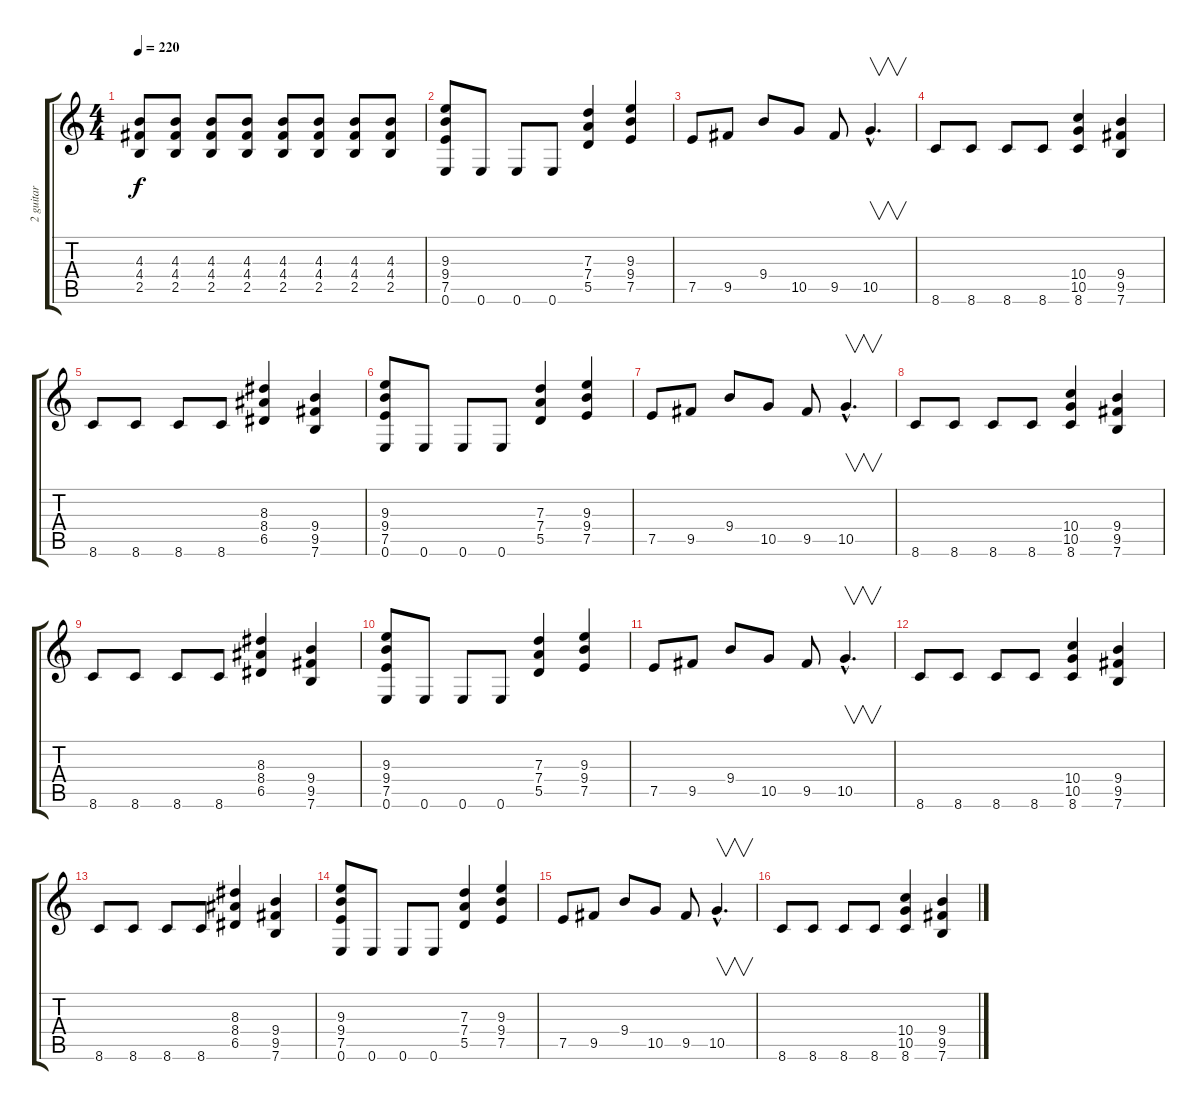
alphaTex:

\track ("2 guitar" "2 guitar") {instrument overdrivenguitar}
\staff {score tabs}
\tuning (E4 B3 G3 D3 A2 E2) {hide}
\ts (4 4)
\tempo 220
\clef g2
\ks c
(4.3 4.4 2.5).8{dy f} (4.3 4.4 2.5).8 (4.3 4.4 2.5).8 (4.3 4.4 2.5).8 (4.3 4.4 2.5).8 (4.3 4.4 2.5).8 (4.3 4.4 2.5).8 (4.3 4.4 2.5).8 |
(9.3 9.4 7.5 0.6).8 0.6.8 0.6.8 0.6.8 (7.3 7.4 5.5).4 (9.3 9.4 7.5).4 |
7.5.8 9.5.8 9.4.8 10.5.8 9.5.8 10.5{hac}.4{v d} |
8.6.8 8.6.8 8.6.8 8.6.8 (10.4 10.5 8.6).4 (9.4 9.5 7.6).4 |
8.6.8 8.6.8 8.6.8 8.6.8 (8.3 8.4 6.5).4 (9.4 9.5 7.6).4 |
(9.3 9.4 7.5 0.6).8 0.6.8 0.6.8 0.6.8 (7.3 7.4 5.5).4 (9.3 9.4 7.5).4 |
7.5.8 9.5.8 9.4.8 10.5.8 9.5.8 10.5{hac}.4{v d} |
8.6.8 8.6.8 8.6.8 8.6.8 (10.4 10.5 8.6).4 (9.4 9.5 7.6).4 |
8.6.8 8.6.8 8.6.8 8.6.8 (8.3 8.4 6.5).4 (9.4 9.5 7.6).4 |
(9.3 9.4 7.5 0.6).8 0.6.8 0.6.8 0.6.8 (7.3 7.4 5.5).4 (9.3 9.4 7.5).4 |
7.5.8 9.5.8 9.4.8 10.5.8 9.5.8 10.5{hac}.4{v d} |
8.6.8 8.6.8 8.6.8 8.6.8 (10.4 10.5 8.6).4 (9.4 9.5 7.6).4 |
8.6.8 8.6.8 8.6.8 8.6.8 (8.3 8.4 6.5).4 (9.4 9.5 7.6).4 |
(9.3 9.4 7.5 0.6).8 0.6.8 0.6.8 0.6.8 (7.3 7.4 5.5).4 (9.3 9.4 7.5).4 |
7.5.8 9.5.8 9.4.8 10.5.8 9.5.8 10.5{hac}.4{v d} |
8.6.8 8.6.8 8.6.8 8.6.8 (10.4 10.5 8.6).4 (9.4 9.5 7.6).4
